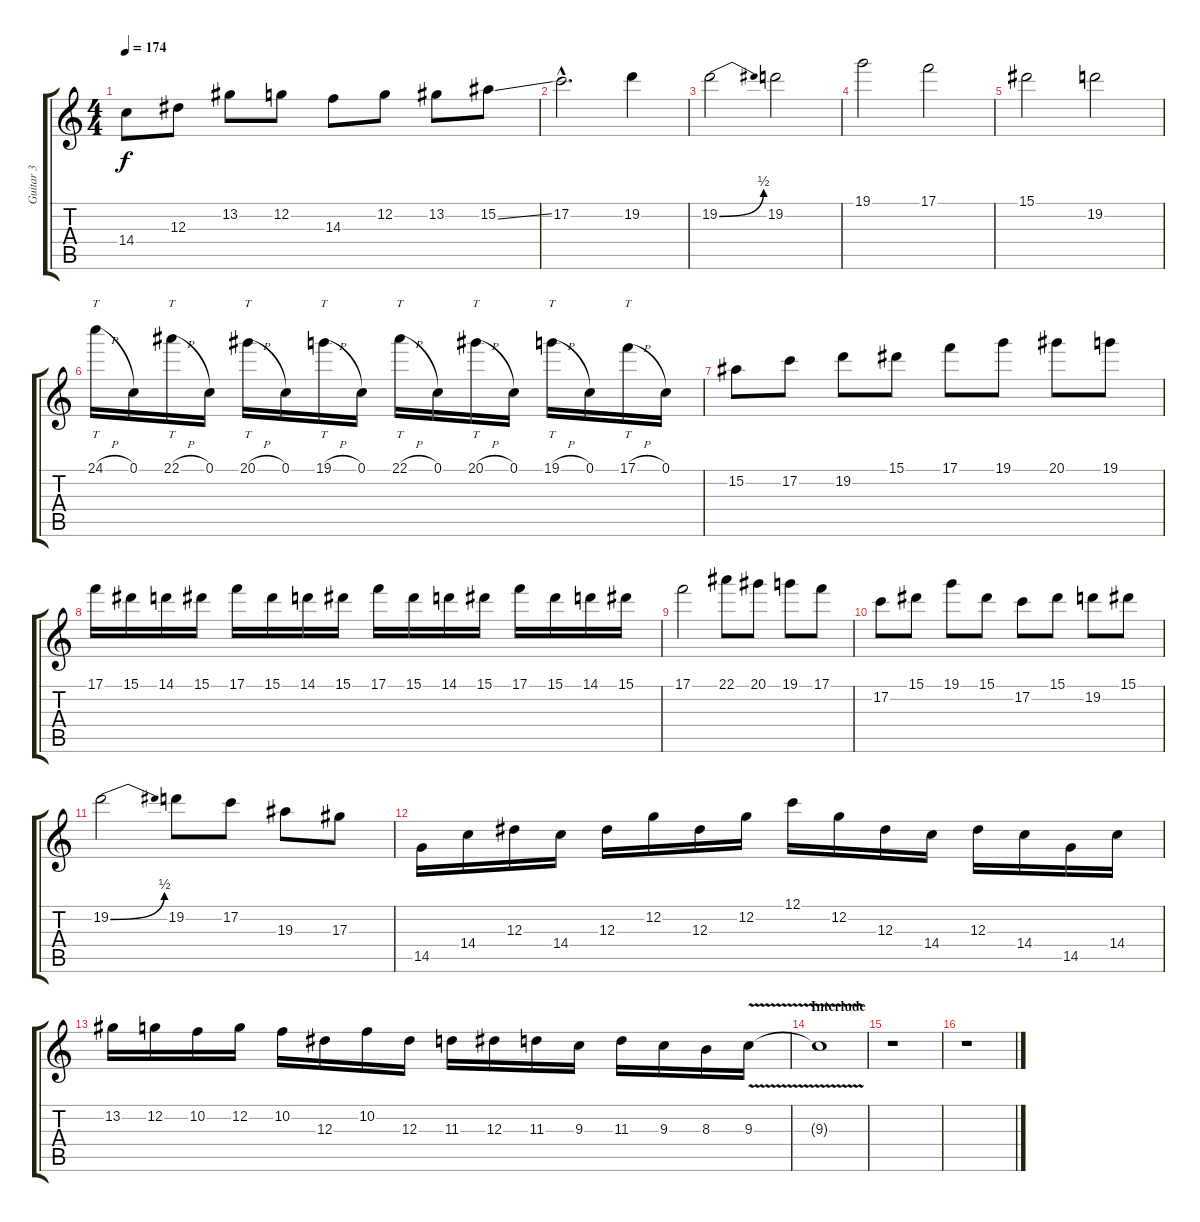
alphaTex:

\track ("Guitar 3" "Guitar 3") {instrument distortionguitar}
\staff {score tabs}
\tuning (C4 G3 Eb3 Bb2 F2 C2) {hide}
\ts (4 4)
\tempo 174
\clef g2
\ks c
14.4.8{dy f} 12.3.8 13.2.8 12.2.8 14.3.8 12.2.8 13.2.8 15.2{ss}.8 |
17.2{hac}.2{d} 19.2.4 |
19.2{be (bend 0 0 60 2)}.2 19.2.2 |
19.1.2 17.1.2 |
15.1.2 19.2.2 |
24.1{h}.16{tt} 0.1.16 22.1{h}.16{tt} 0.1.16 20.1{h}.16{tt} 0.1.16 19.1{h}.16{tt} 0.1.16 22.1{h}.16{tt} 0.1.16 20.1{h}.16{tt} 0.1.16 19.1{h}.16{tt} 0.1.16 17.1{h}.16{tt} 0.1.16 |
15.2.8 17.2.8 19.2.8 15.1.8 17.1.8 19.1.8 20.1.8 19.1.8 |
17.1.16 15.1.16 14.1.16 15.1.16 17.1.16 15.1.16 14.1.16 15.1.16 17.1.16 15.1.16 14.1.16 15.1.16 17.1.16 15.1.16 14.1.16 15.1.16 |
17.1.2 22.1.8 20.1.8 19.1.8 17.1.8 |
17.2.8 15.1.8 19.1.8 15.1.8 17.2.8 15.1.8 19.2.8 15.1.8 |
19.2{be (bend 0 0 60 2)}.2 19.2.8 17.2.8 19.3.8 17.3.8 |
14.5.16 14.4.16 12.3.16 14.4.16 12.3.16 12.2.16 12.3.16 12.2.16 12.1.16 12.2.16 12.3.16 14.4.16 12.3.16 14.4.16 14.5.16 14.4.16 |
13.2.16 12.2.16 10.2.16 12.2.16 10.2.16 12.3.16 10.2.16 12.3.16 11.3.16 12.3.16 11.3.16 9.3.16 11.3.16 9.3.16 8.3.16 9.3{v}.16 |
\section ("" "Interlude")
9.3{t}.1 |
r.1 |
r.1
